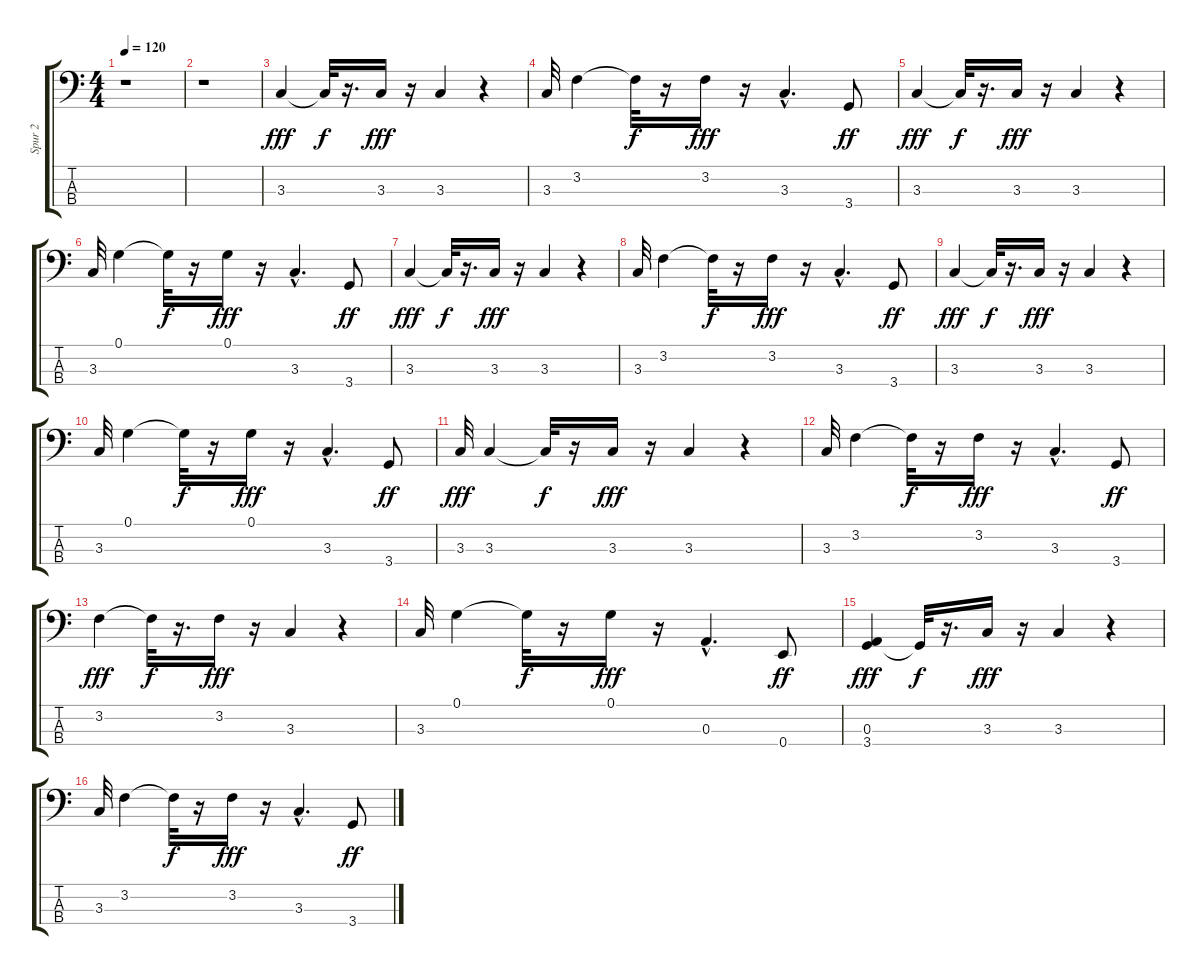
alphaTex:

\track ("Spur 2" "Spur 2") {instrument acousticbass}
\staff {score tabs}
\tuning (G2 D2 A1 E1) {hide}
\ts (4 4)
\tempo 120
\clef f4
\ks c
r.1{dy fff instrument acousticbass} |
r.1 |
3.3.4 3.3{t}.32{dy f} r.16{d} 3.3.16{dy fff} r.16 3.3.4 r.4 |
3.3.32 3.2.4 3.2{t}.32{dy f} r.16 3.2.16{dy fff} r.16 3.3{hac}.4{d} 3.4.8{dy ff} |
3.3.4{dy fff} 3.3{t}.32{dy f} r.16{d} 3.3.16{dy fff} r.16 3.3.4 r.4 |
3.3.32 0.1.4 0.1{t}.32{dy f} r.16 0.1.16{dy fff} r.16 3.3{hac}.4{d} 3.4.8{dy ff} |
3.3.4{dy fff} 3.3{t}.32{dy f} r.16{d} 3.3.16{dy fff} r.16 3.3.4 r.4 |
3.3.32 3.2.4 3.2{t}.32{dy f} r.16 3.2.16{dy fff} r.16 3.3{hac}.4{d} 3.4.8{dy ff} |
3.3.4{dy fff} 3.3{t}.32{dy f} r.16{d} 3.3.16{dy fff} r.16 3.3.4 r.4 |
3.3.32 0.1.4 0.1{t}.32{dy f} r.16 0.1.16{dy fff} r.16 3.3{hac}.4{d} 3.4.8{dy ff} |
3.3.32{dy fff} 3.3.4 3.3{t}.32{dy f} r.16 3.3.16{dy fff} r.16 3.3.4 r.4 |
3.3.32 3.2.4 3.2{t}.32{dy f} r.16 3.2.16{dy fff} r.16 3.3{hac}.4{d} 3.4.8{dy ff} |
3.2.4{dy fff} 3.2{t}.32{dy f} r.16{d} 3.2.16{dy fff} r.16 3.3.4 r.4 |
3.3.32 0.1.4 0.1{t}.32{dy f} r.16 0.1.16{dy fff} r.16 0.3{hac}.4{d} 0.4.8{dy ff} |
(0.3 3.4).4{dy fff} 3.4{t}.32{dy f} r.16{d} 3.3.16{dy fff} r.16 3.3.4 r.4 |
3.3.32 3.2.4 3.2{t}.32{dy f} r.16 3.2.16{dy fff} r.16 3.3{hac}.4{d} 3.4.8{dy ff}
